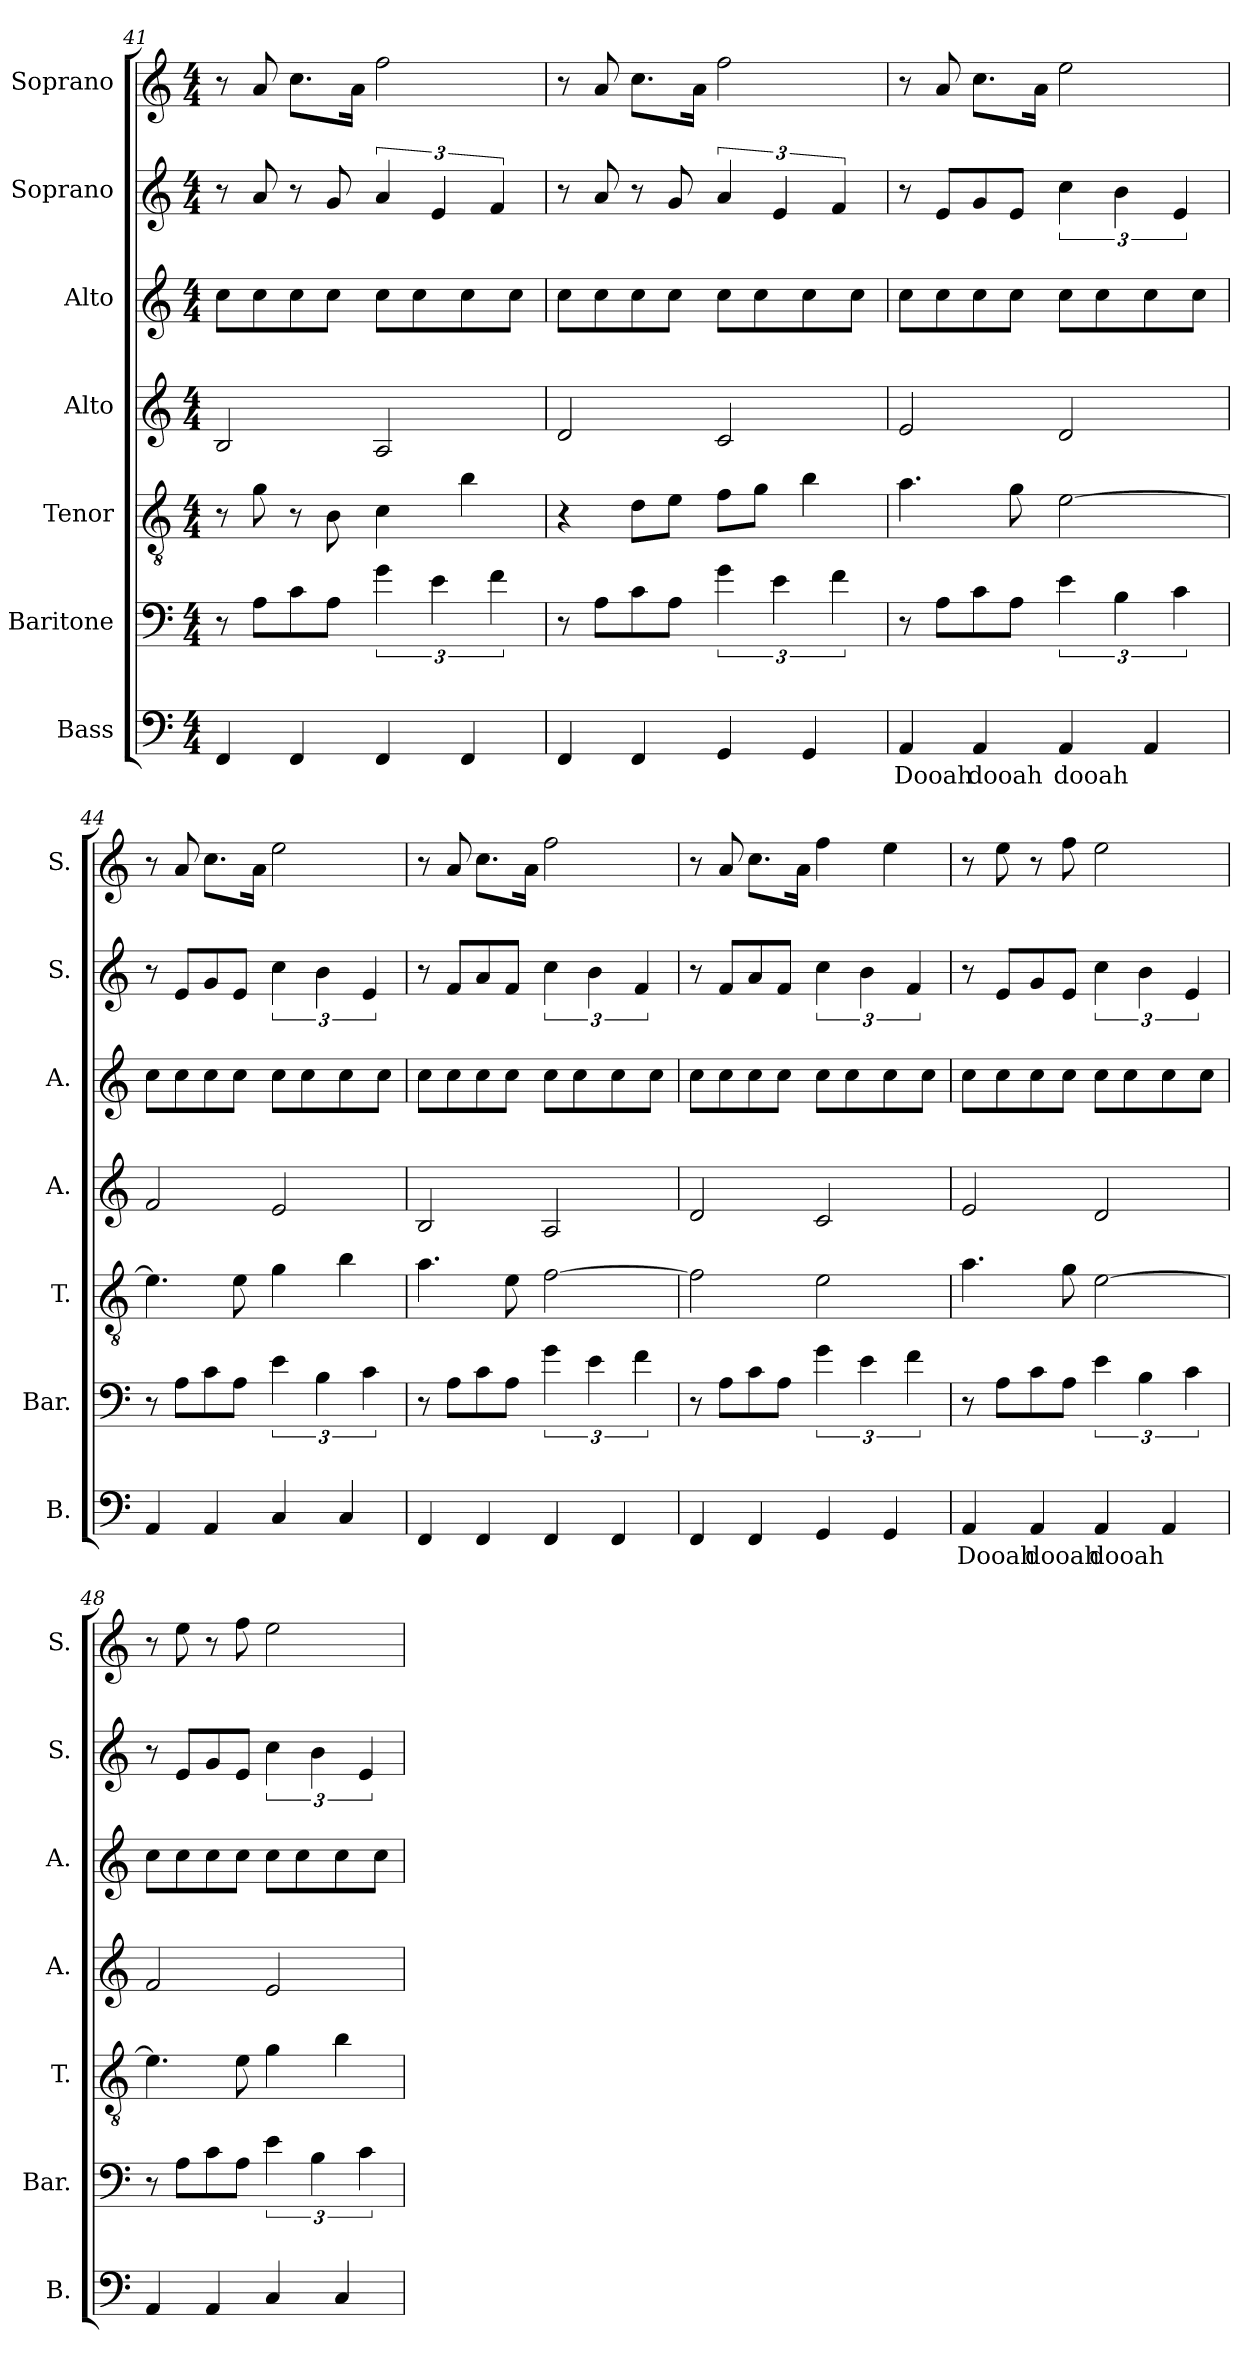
**kern	**text	**kern	**kern	**kern	**kern	**kern	**kern
*part7	*part7	*part6	*part5	*part4	*part3	*part2	*part1
*staff7	*staff7	*staff6	*staff5	*staff4	*staff3	*staff2	*staff1
*I"Bass	*	*I"Baritone	*I"Tenor	*I"Alto	*I"Alto	*I"Soprano	*I"Soprano
*I'B.	*	*I'Bar.	*I'T.	*I'A.	*I'A.	*I'S.	*I'S.
*clefF4	*	*clefF4	*clefGv2	*clefG2	*clefG2	*clefG2	*clefG2
*k[]	*	*k[]	*k[]	*k[]	*k[]	*k[]	*k[]
*M4/4	*	*M4/4	*M4/4	*M4/4	*M4/4	*M4/4	*M4/4
=41	=41	=41	=41	=41	=41	=41	=41
4FF/	.	8r	8r	2B/	8cc\L	8r	8r
.	.	8A\L	8g\	.	8cc\	8a/	8a/
4FF/	.	8c\	8r	.	8cc\	8r	8.cc\L
.	.	8A\J	8B\	.	8cc\J	8g/	.
.	.	.	.	.	.	.	16a\Jk
4FF/	.	6g\	4c\	2A/	8cc\L	6a/	2ff\
.	.	.	.	.	8cc\	.	.
.	.	6e\	.	.	.	6e/	.
4FF/	.	.	4b\	.	8cc\	.	.
.	.	6f\	.	.	.	6f/	.
.	.	.	.	.	8cc\J	.	.
=42	=42	=42	=42	=42	=42	=42	=42
4FF/	.	8r	4r	2d/	8cc\L	8r	8r
.	.	8A\L	.	.	8cc\	8a/	8a/
4FF/	.	8c\	8d\L	.	8cc\	8r	8.cc\L
.	.	8A\J	8e\J	.	8cc\J	8g/	.
.	.	.	.	.	.	.	16a\Jk
4GG/	.	6g\	8f\L	2c/	8cc\L	6a/	2ff\
.	.	.	8g\J	.	8cc\	.	.
.	.	6e\	.	.	.	6e/	.
4GG/	.	.	4b\	.	8cc\	.	.
.	.	6f\	.	.	.	6f/	.
.	.	.	.	.	8cc\J	.	.
!!LO:PB:g=z
=43	=43	=43	=43	=43	=43	=43	=43
4AA/	Dooah	8r	4.a\	2e/	8cc\L	8r	8r
.	.	8A\L	.	.	8cc\	8e/L	8a/
4AA/	dooah	8c\	.	.	8cc\	8g/	8.cc\L
.	.	8A\J	8g\	.	8cc\J	8e/J	.
.	.	.	.	.	.	.	16a\Jk
4AA/	dooah	6e\	[2e\	2d/	8cc\L	6cc\	2ee\
.	.	.	.	.	8cc\	.	.
.	.	6B\	.	.	.	6b\	.
4AA/	.	.	.	.	8cc\	.	.
.	.	6c\	.	.	.	6e/	.
.	.	.	.	.	8cc\J	.	.
=44	=44	=44	=44	=44	=44	=44	=44
4AA/	.	8r	4.e\]	2f/	8cc\L	8r	8r
.	.	8A\L	.	.	8cc\	8e/L	8a/
4AA/	.	8c\	.	.	8cc\	8g/	8.cc\L
.	.	8A\J	8e\	.	8cc\J	8e/J	.
.	.	.	.	.	.	.	16a\Jk
4C/	.	6e\	4g\	2e/	8cc\L	6cc\	2ee\
.	.	.	.	.	8cc\	.	.
.	.	6B\	.	.	.	6b\	.
4C/	.	.	4b\	.	8cc\	.	.
.	.	6c\	.	.	.	6e/	.
.	.	.	.	.	8cc\J	.	.
=45	=45	=45	=45	=45	=45	=45	=45
4FF/	.	8r	4.a\	2B/	8cc\L	8r	8r
.	.	8A\L	.	.	8cc\	8f/L	8a/
4FF/	.	8c\	.	.	8cc\	8a/	8.cc\L
.	.	8A\J	8e\	.	8cc\J	8f/J	.
.	.	.	.	.	.	.	16a\Jk
4FF/	.	6g\	[2f\	2A/	8cc\L	6cc\	2ff\
.	.	.	.	.	8cc\	.	.
.	.	6e\	.	.	.	6b\	.
4FF/	.	.	.	.	8cc\	.	.
.	.	6f\	.	.	.	6f/	.
.	.	.	.	.	8cc\J	.	.
=46	=46	=46	=46	=46	=46	=46	=46
4FF/	.	8r	2f\]	2d/	8cc\L	8r	8r
.	.	8A\L	.	.	8cc\	8f/L	8a/
4FF/	.	8c\	.	.	8cc\	8a/	8.cc\L
.	.	8A\J	.	.	8cc\J	8f/J	.
.	.	.	.	.	.	.	16a\Jk
4GG/	.	6g\	2e\	2c/	8cc\L	6cc\	4ff\
.	.	.	.	.	8cc\	.	.
.	.	6e\	.	.	.	6b\	.
4GG/	.	.	.	.	8cc\	.	4ee\
.	.	6f\	.	.	.	6f/	.
.	.	.	.	.	8cc\J	.	.
!!LO:PB:g=z
=47	=47	=47	=47	=47	=47	=47	=47
4AA/	Dooah	8r	4.a\	2e/	8cc\L	8r	8r
.	.	8A\L	.	.	8cc\	8e/L	8ee\
4AA/	dooah	8c\	.	.	8cc\	8g/	8r
.	.	8A\J	8g\	.	8cc\J	8e/J	8ff\
4AA/	dooah	6e\	[2e\	2d/	8cc\L	6cc\	2ee\
.	.	.	.	.	8cc\	.	.
.	.	6B\	.	.	.	6b\	.
4AA/	.	.	.	.	8cc\	.	.
.	.	6c\	.	.	.	6e/	.
.	.	.	.	.	8cc\J	.	.
=48	=48	=48	=48	=48	=48	=48	=48
4AA/	.	8r	4.e\]	2f/	8cc\L	8r	8r
.	.	8A\L	.	.	8cc\	8e/L	8ee\
4AA/	.	8c\	.	.	8cc\	8g/	8r
.	.	8A\J	8e\	.	8cc\J	8e/J	8ff\
4C/	.	6e\	4g\	2e/	8cc\L	6cc\	2ee\
.	.	.	.	.	8cc\	.	.
.	.	6B\	.	.	.	6b\	.
4C/	.	.	4b\	.	8cc\	.	.
.	.	6c\	.	.	.	6e/	.
.	.	.	.	.	8cc\J	.	.
=	=	=	=	=	=	=	=
*-	*-	*-	*-	*-	*-	*-	*-
